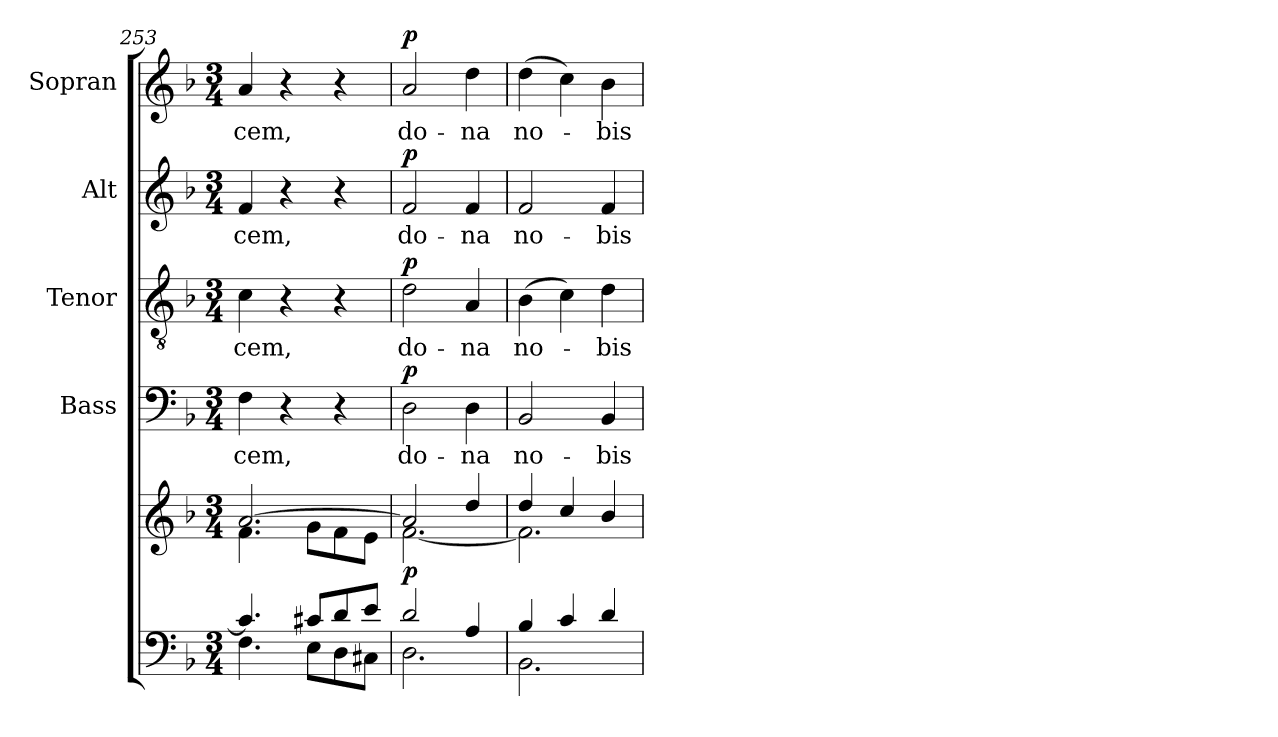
**kern	**kern	**dynam	**kern	**text	**dynam	**kern	**text	**dynam	**kern	**text	**dynam	**kern	**text	**dynam
*part5	*part5	*part5	*part4	*part4	*part4	*part3	*part3	*part3	*part2	*part2	*part2	*part1	*part1	*part1
*staff6	*staff5	*staff5/6	*staff4	*staff4	*staff4	*staff3	*staff3	*staff3	*staff2	*staff2	*staff2	*staff1	*staff1	*staff1
*	*	*	*I"Bass	*	*	*I"Tenor	*	*	*I"Alt	*	*	*I"Sopran	*	*
*	*	*	*I'B.	*	*	*I'T.	*	*	*I'A.	*	*	*I'S.	*	*
*clefF4	*clefG2	*	*clefF4	*	*	*clefGv2	*	*	*clefG2	*	*	*clefG2	*	*
*k[b-]	*k[b-]	*	*k[b-]	*	*	*k[b-]	*	*	*k[b-]	*	*	*k[b-]	*	*
*F:	*F:	*	*F:	*	*	*F:	*	*	*F:	*	*	*F:	*	*
*M3/4	*M3/4	*	*M3/4	*	*	*M3/4	*	*	*M3/4	*	*	*M3/4	*	*
=253	=253	=253	=253	=253	=253	=253	=253	=253	=253	=253	=253	=253	=253	=253
*^	*^	*	*	*	*	*	*	*	*	*	*	*	*	*
!	!	!	!	!	!	!LO:LY:b	!	!	!LO:LY:b	!	!	!LO:LY:b	!	!	!LO:LY:b	!
4.c/]	4.F\	[>2.a/	4.f\	.	4F\	-cem,	.	4c\	-cem,	.	4f/	-cem,	.	4a/	-cem,	.
.	.	.	.	.	4r	.	.	4r	.	.	4r	.	.	4r	.	.
8c#X/L	8E\L	.	8g\L	.	.	.	.	.	.	.	.	.	.	.	.	.
8d/	8D\	.	8f\	.	4r	.	.	4r	.	.	4r	.	.	4r	.	.
8e/J	8C#X\J	.	8e\J	.	.	.	.	.	.	.	.	.	.	.	.	.
=254	=254	=254	=254	=254	=254	=254	=254	=254	=254	=254	=254	=254	=254	=254	=254	=254
!	!	!	!	!LO:DY:b	!	!LO:LY:b	!LO:DY:a	!	!LO:LY:b	!LO:DY:a	!	!LO:LY:b	!LO:DY:a	!	!LO:LY:b	!LO:DY:a
2d/	2.D\	2a/]	[<2.f\	p	2D\	do-	p	2d\	do-	p	2f/	do-	p	2a/	do-	p
!	!	!	!	!	!	!LO:LY:b	!	!	!LO:LY:b	!	!	!LO:LY:b	!	!	!LO:LY:b	!
4A/	.	4dd/	.	.	4D\	-na	.	4A/	-na	.	4f/	-na	.	4dd\	-na	.
=255	=255	=255	=255	=255	=255	=255	=255	=255	=255	=255	=255	=255	=255	=255	=255	=255
!	!	!	!	!	!	!LO:LY:b	!	!	!LO:LY:b	!	!	!LO:LY:b	!	!	!LO:LY:b	!
4B-/	2.BB-\	4dd/	2.f\]	.	2BB-/	no-	.	(>4B-\	no-	.	2f/	no-	.	(>4dd\	no-	.
4c/	.	4cc/	.	.	.	.	.	4c\)	.	.	.	.	.	4cc\)	.	.
!	!	!	!	!	!	!LO:LY:b	!	!	!LO:LY:b	!	!	!LO:LY:b	!	!	!LO:LY:b	!
4d/	.	4b-/	.	.	4BB-/	-bis	.	4d\	-bis	.	4f/	-bis	.	4b-\	-bis	.
*v	*v	*	*	*	*	*	*	*	*	*	*	*	*	*	*	*
*	*v	*v	*	*	*	*	*	*	*	*	*	*	*	*	*
=	=	=	=	=	=	=	=	=	=	=	=	=	=	=
*-	*-	*-	*-	*-	*-	*-	*-	*-	*-	*-	*-	*-	*-	*-
